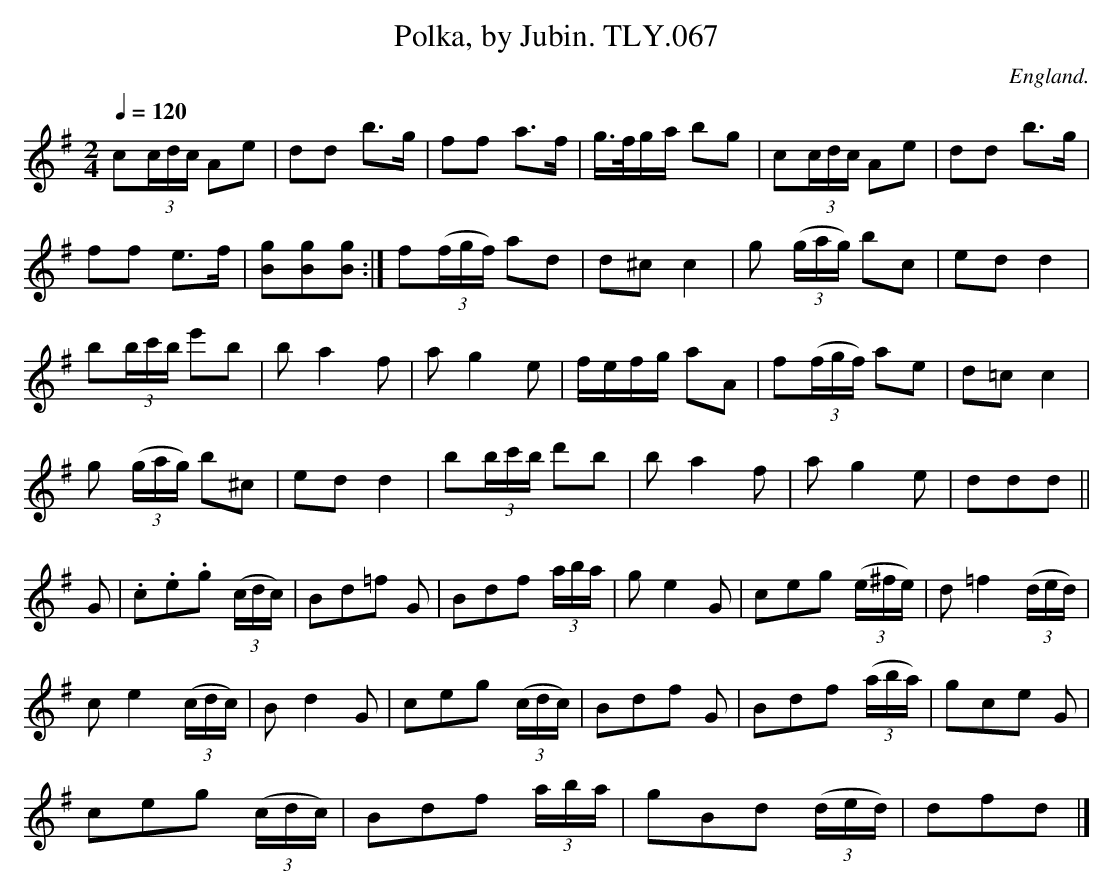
X:1
T:Polka, by Jubin. TLY.067
M:2/4
L:1/16
Q:1/4=120
O:England.
K:G
c2(3cdc A2e2|d2d2 b3g|f2f2 a3f|g>fga b2g2|c2(3cdc A2e2|d2d2 b3g|
f2f2 e3f|[g2B2][g2B2][g2B2]:|\
f2((3fgf) a2d2|d2^c2 c4|g2 ((3gag) b2c2|e2d2 d4|
b2(3bc'b e'2b2|b2 a4 f2|a2 g4 e2|fefg a2A2|\
f2((3fgf) a2e2|d2=c2 c4|
g2 ((3gag) b2^c2|e2d2 d4|b2(3bc'b d'2b2|b2 a4 f2|\
a2 g4 e2|d2d2d2||
G2|.c2.e2.g2 ((3cdc)|B2d2=f2 G2|B2d2f2 (3aba|\
g2 e4 G2|c2e2g2 ((3e^fe)|d2 =f4 ((3ded)|
c2e4 ((3cdc)|B2 d4 G2|\
c2e2g2 ((3cdc)|B2d2f2 G2|B2d2f2 ((3aba)| g2c2e2 G2|
c2e2g2 ((3cdc)|B2d2f2 (3aba|g2B2d2 ((3ded)| d2f2d2|]
